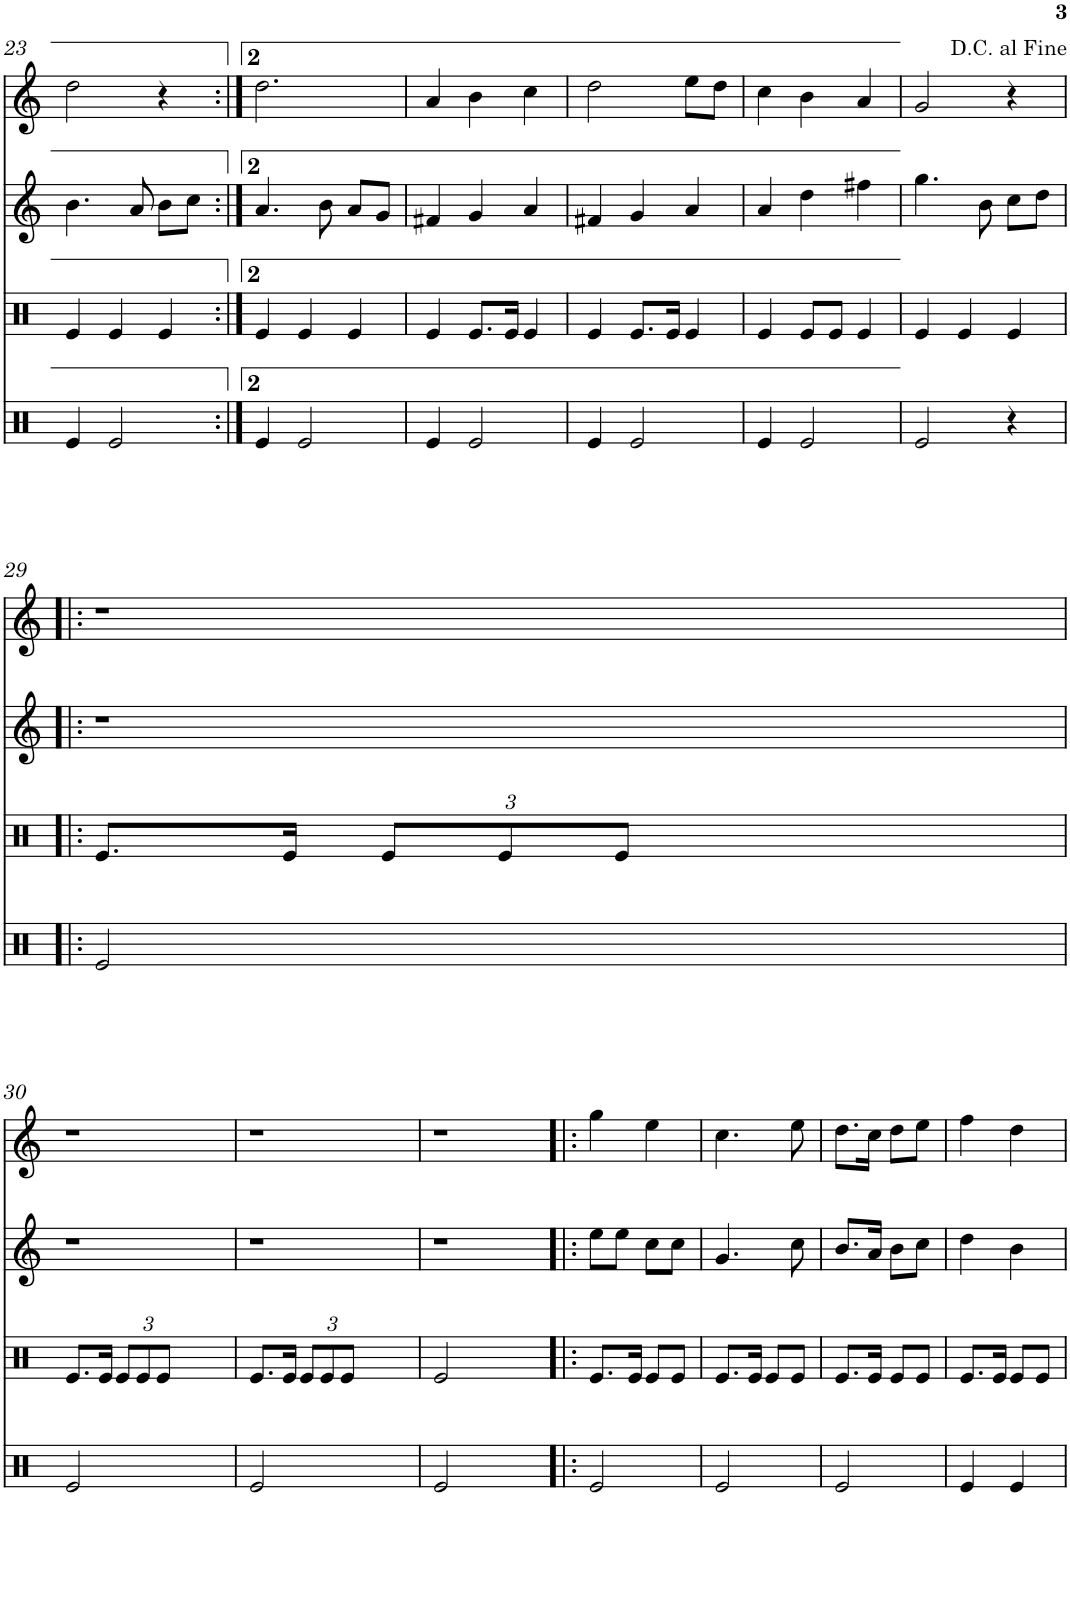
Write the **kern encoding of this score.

**kern	**kern	**kern	**kern
*part4	*part3	*part2	*part1
*staff4	*staff3	*staff2	*staff1
*I"Timbal fondo	*I"Timbal	*I"Gralla 2	*I"Gralla 1
!!LO:PB:g=z
*clefX	*clefX	*clefG2	*clefG2
*k[]	*k[]	*k[]	*k[]
*M3/4	*M3/4	*M3/4	*M3/4
=23	=23	=23	=23
4e/	4e/	4.b\	2dd\
2e/	4e/	.	.
.	.	8a/	.
.	4e/	8b\L	4r
.	.	8cc\J	.
=24:|!	=24:|!	=24:|!	=24:|!
4e/	4e/	4.a/	2.dd\
2e/	4e/	.	.
.	.	8b\	.
.	4e/	8a/L	.
.	.	8g/J	.
=25	=25	=25	=25
4e/	4e/	4f#X/	4a/
2e/	8.e/L	4g/	4b\
.	16e/Jk	.	.
.	4e/	4a/	4cc\
=26	=26	=26	=26
4e/	4e/	4f#X/	2dd\
2e/	8.e/L	4g/	.
.	16e/Jk	.	.
.	4e/	4a/	8ee\L
.	.	.	8dd\J
=27	=27	=27	=27
4e/	4e/	4a/	4cc\
2e/	8e/L	4dd\	4b\
.	8e/J	.	.
.	4e/	4ff#X\	4a/
=28	=28	=28	=28
2e/	4e/	4.gg\	2g/
.	4e/	.	.
.	.	8b\	.
4r	4e/	8cc\L	4r
.	.	8dd\J	.
!!LO:LB:g=z
=29!|:	=29!|:	=29!|:	=29!|:
2e/	8.e/L	2.r	2.r
.	16e/Jk	.	.
*	*Xbrackettup	*	*
.	12e/L	.	.
.	12e/	.	.
.	12e/J	.	.
4ryy	4ryy	.	.
!!LO:LB:g=z
=30	=30	=30	=30
2e/	8.e/L	2.r	2.r
.	4ryy	.	.
.	16e/Jk	.	.
4ryy	12e/L	.	.
.	12e/	.	.
.	12e/J	.	.
4ryy	4ryy	4ryy	4ryy
=31	=31	=31	=31
2e/	8.e/L	2.r	2.r
.	4ryy	.	.
.	16e/Jk	.	.
4ryy	12e/L	.	.
.	12e/	.	.
.	12e/J	.	.
4ryy	4ryy	4ryy	4ryy
=32	=32	=32	=32
2e/	2e/	2.r	2.r
4ryy	4ryy	.	.
4ryy	4ryy	4ryy	4ryy
=33!|:	=33!|:	=33!|:	=33!|:
2e/	8.e/L	8ee\L	4gg\
.	.	8ee\J	.
.	4ryy	.	.
.	.	8cc\L	4ee\
.	.	8cc\J	.
.	16e/Jk	.	.
4ryy	8e/L	4ryy	4ryy
.	8e/J	.	.
=34	=34	=34	=34
2e/	8.e/L	4.g/	4.cc\
.	16e/Jk	.	.
.	8e/L	.	.
.	8e/J	8cc\	8ee\
=35	=35	=35	=35
2e/	8.e/L	8.b/L	8.dd\L
.	16e/Jk	16a/Jk	16cc\Jk
.	8e/L	8b\L	8dd\L
.	8e/J	8cc\J	8ee\J
=36	=36	=36	=36
4e/	8.e/L	4dd\	4ff\
.	16e/Jk	.	.
4e/	8e/L	4b\	4dd\
.	8e/J	.	.
=	=	=	=
*-	*-	*-	*-
